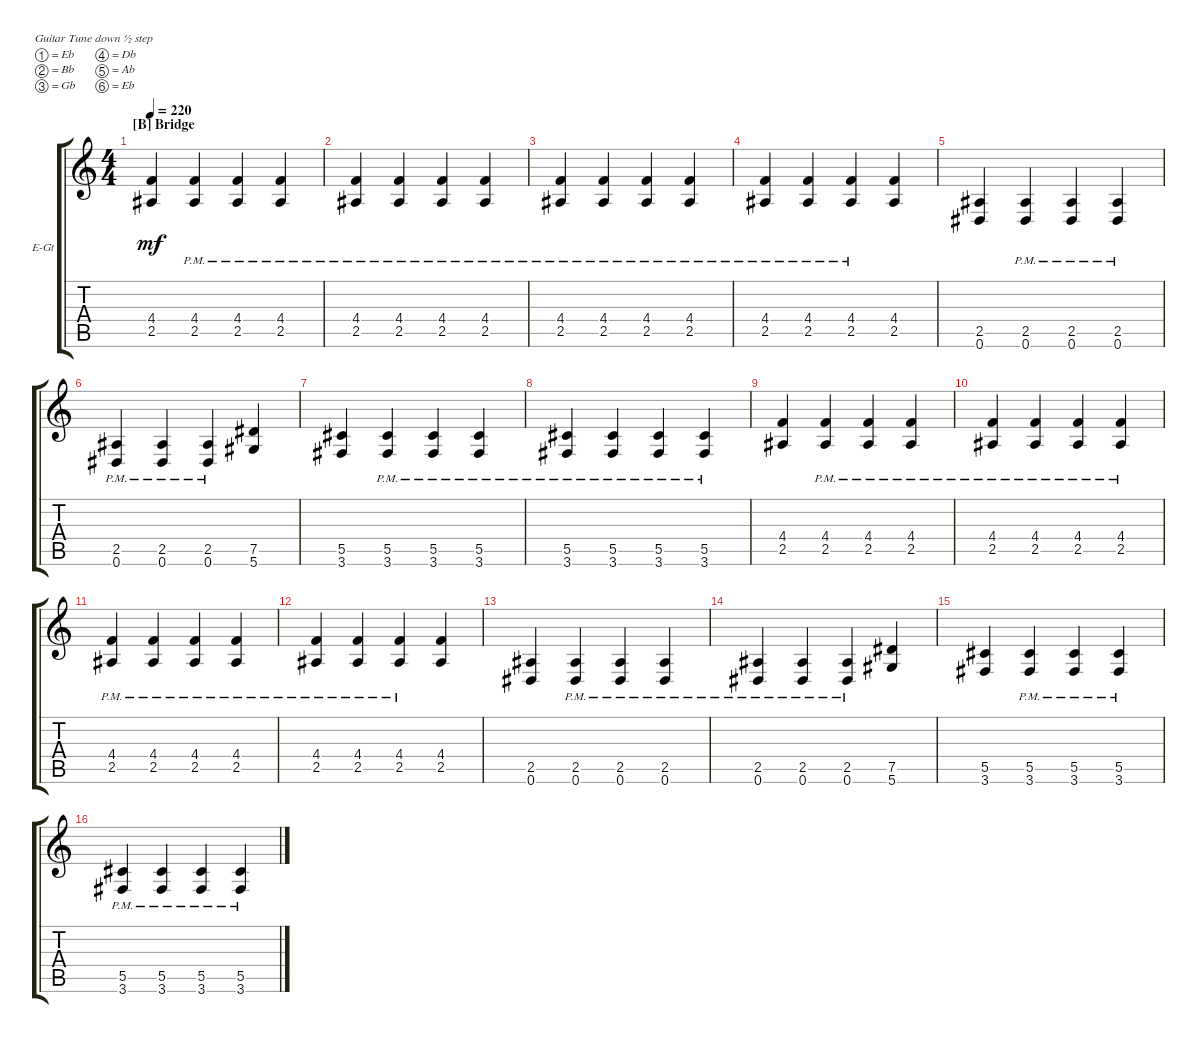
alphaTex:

\bracketExtendMode groupsimilarinstruments
\firstSystemTrackNameOrientation horizontal
\otherSystemsTrackNameOrientation horizontal
\track ("Electric Guitar 2" "E-Gt") {instrument distortionguitar}
\staff {score tabs}
\tuning (Eb4 Bb3 Gb3 Db3 Ab2 Eb2)
\ts (4 4)
\section ("B" "Bridge")
\tempo 220
\clef g2
\ks c
(4.4 2.5).4{dy mf} (2.5{pm} 4.4{pm}).4 (2.5{pm} 4.4{pm}).4 (2.5{pm} 4.4{pm}).4 |
(4.4{pm} 2.5{pm}).4 (2.5{pm} 4.4{pm}).4 (2.5{pm} 4.4{pm}).4 (2.5{pm} 4.4{pm}).4 |
(4.4{pm} 2.5{pm}).4 (2.5{pm} 4.4{pm}).4 (2.5{pm} 4.4{pm}).4 (2.5{pm} 4.4{pm}).4 |
(4.4{pm} 2.5{pm}).4 (2.5{pm} 4.4{pm}).4 (2.5{pm} 4.4{pm}).4 (2.5 4.4).4 |
(0.6 2.5).4 (0.6{pm} 2.5{pm}).4 (0.6{pm} 2.5{pm}).4 (0.6{pm} 2.5{pm}).4 |
(0.6{pm} 2.5{pm}).4 (0.6{pm} 2.5{pm}).4 (0.6{pm} 2.5{pm}).4 (5.6 7.5).4 |
(3.6 5.5).4 (3.6{pm} 5.5{pm}).4 (3.6{pm} 5.5{pm}).4 (3.6{pm} 5.5{pm}).4 |
(3.6{pm} 5.5{pm}).4 (3.6{pm} 5.5{pm}).4 (3.6{pm} 5.5{pm}).4 (3.6{pm} 5.5{pm}).4 |
(4.4 2.5).4 (2.5{pm} 4.4{pm}).4 (2.5{pm} 4.4{pm}).4 (2.5{pm} 4.4{pm}).4 |
(4.4{pm} 2.5{pm}).4 (2.5{pm} 4.4{pm}).4 (2.5{pm} 4.4{pm}).4 (2.5{pm} 4.4{pm}).4 |
(4.4{pm} 2.5{pm}).4 (2.5{pm} 4.4{pm}).4 (2.5{pm} 4.4{pm}).4 (2.5{pm} 4.4{pm}).4 |
(4.4{pm} 2.5{pm}).4 (2.5{pm} 4.4{pm}).4 (2.5{pm} 4.4{pm}).4 (2.5 4.4).4 |
(0.6 2.5).4 (0.6{pm} 2.5{pm}).4 (0.6{pm} 2.5{pm}).4 (0.6{pm} 2.5{pm}).4 |
(0.6{pm} 2.5{pm}).4 (0.6{pm} 2.5{pm}).4 (0.6{pm} 2.5{pm}).4 (5.6 7.5).4 |
(3.6 5.5).4 (3.6{pm} 5.5{pm}).4 (3.6{pm} 5.5{pm}).4 (3.6{pm} 5.5{pm}).4 |
(3.6{pm} 5.5{pm}).4 (3.6{pm} 5.5{pm}).4 (3.6{pm} 5.5{pm}).4 (3.6{pm} 5.5{pm}).4
